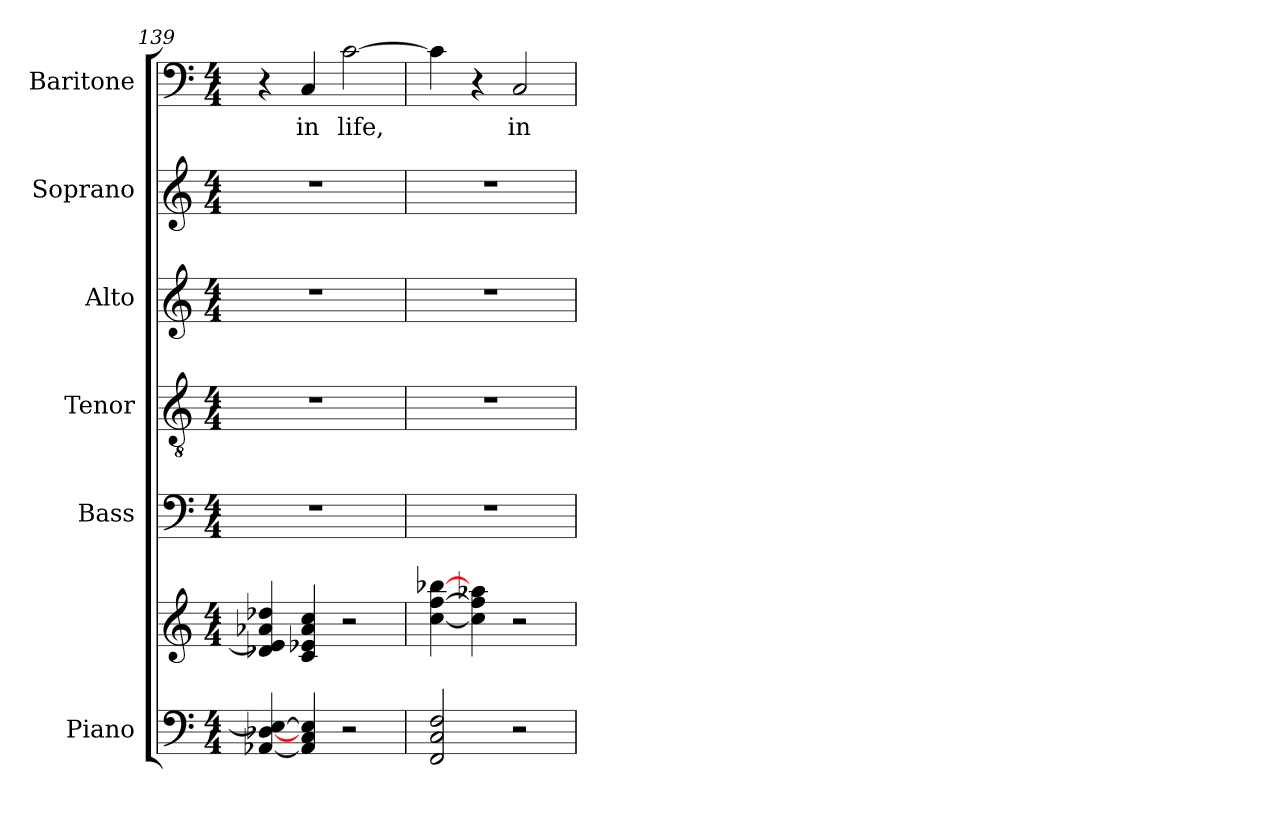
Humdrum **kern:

**kern	**kern	**kern	**kern	**kern	**kern	**kern	**text
*part6	*part6	*part5	*part4	*part3	*part2	*part1	*part1
*staff7	*staff6	*staff5	*staff4	*staff3	*staff2	*staff1	*staff1
*I"Piano	*	*I"Bass	*I"Tenor	*I"Alto	*I"Soprano	*I"Baritone	*
*	*	*I'B	*I'T	*I'A	*I'S	*	*
*clefF4	*clefG2	*clefF4	*clefGv2	*clefG2	*clefG2	*clefF4	*
*k[]	*k[]	*k[]	*k[]	*k[]	*k[]	*k[]	*
*M4/4	*M4/4	*M4/4	*M4/4	*M4/4	*M4/4	*M4/4	*
=139	=139	=139	=139	=139	=139	=139	=139
[4AA-X/ [4D-X/ 4E-/_	4d-X/ 4e-/] 4a-X/ 4dd-X/	1r	1r	1r	1r	4r	.
!	!	!	!	!	!	!	!LO:LY:b
4AA-/] 4C/ 4E-/]	4c/ 4e-X/ 4a-/ 4cc/	.	.	.	.	4C/	in
!	!	!	!	!	!	!	!LO:LY:b
2r	2r	.	.	.	.	[2c\	life,
=140	=140	=140	=140	=140	=140	=140	=140
2FF/ 2C/ 2F/	[4cc\ [4ff\ [4bb-X\	1r	1r	1r	1r	4c\]	.
.	4cc\] 4ff\] 4aa-X\	.	.	.	.	4r	.
!	!	!	!	!	!	!	!LO:LY:b
2r	2r	.	.	.	.	2C/	in
=	=	=	=	=	=	=	=
*-	*-	*-	*-	*-	*-	*-	*-
